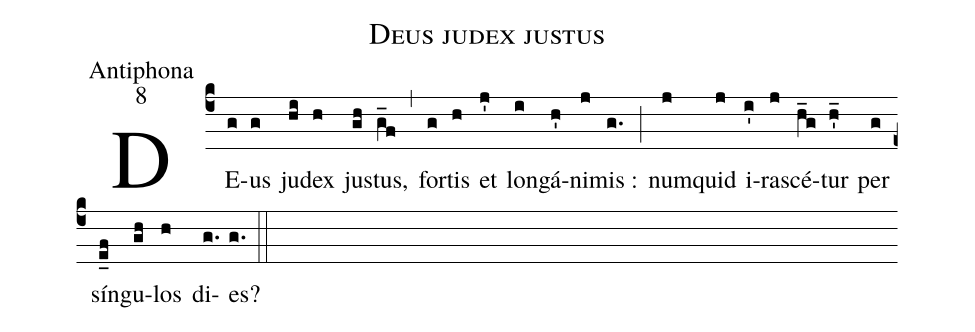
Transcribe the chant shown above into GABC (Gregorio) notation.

name:Deus judex justus;
office-part:Antiphona;
mode:8;
%%
(c4)DE(g)us(g) ju(hi)dex(h) jus(gh)tus,(g_f) (,)for(g)tis(h) et(j') lon(i)gá(h')ni(j)mis :(g.) (;)num(j)quid(j) i(i')ras(j)cé(h_g)tur(h'_) per(g) sín(e_f)gu(gh)los(h) di(g.)es?(g.) (::)
